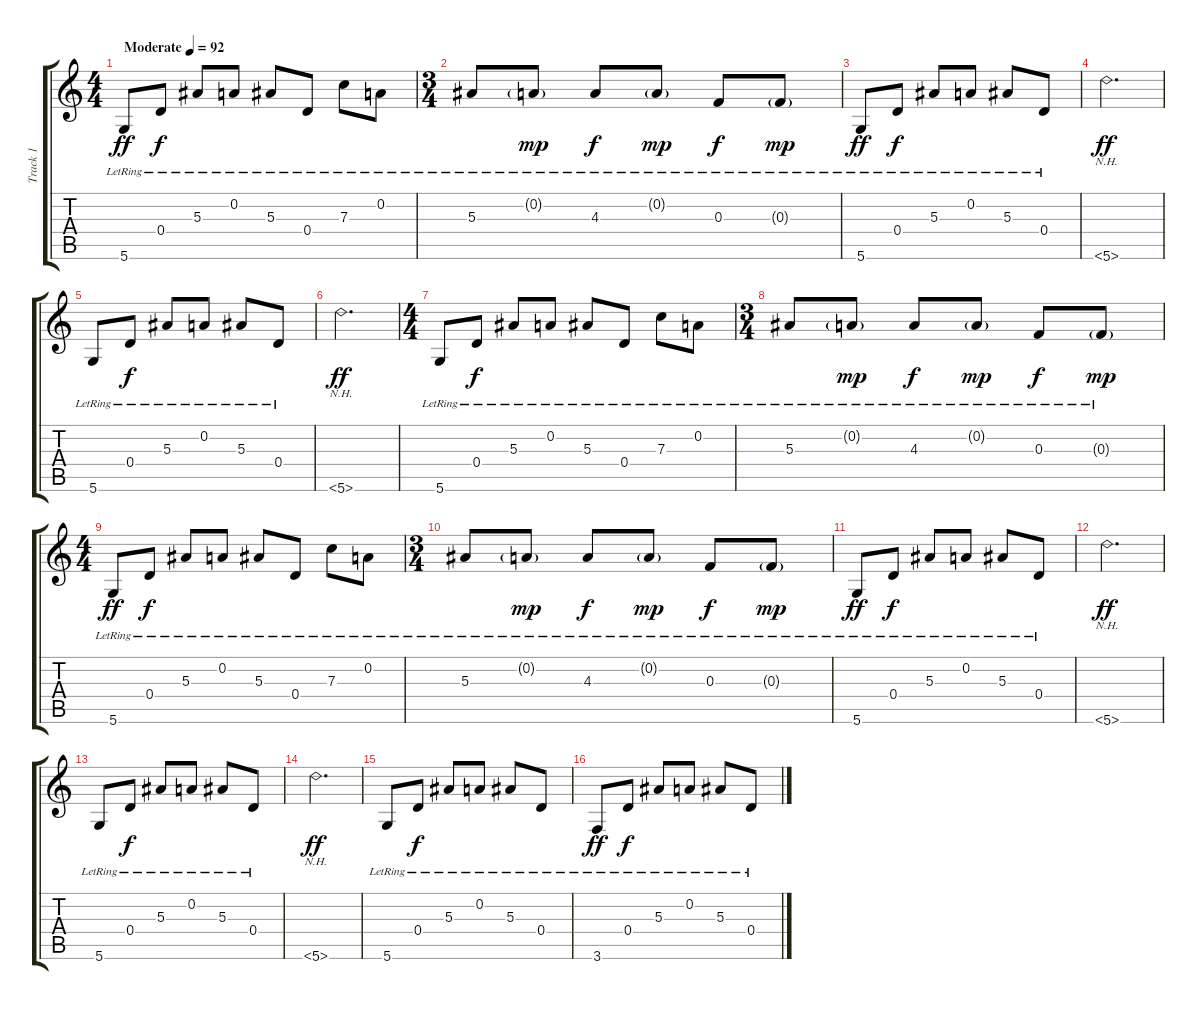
\track ("Track 1" "Track 1") {instrument acousticguitarsteel}
\staff {score tabs}
\tuning (D4 A3 F3 D3 Bb2 D2) {hide}
\ts (4 4)
\tempo (92 "Moderate")
\clef g2
\ks c
5.6{lr}.8{dy ff instrument acousticguitarsteel} 0.4{lr}.8{dy f} 5.3{lr}.8 0.2{lr}.8 5.3{lr}.8 0.4{lr}.8 7.3{lr}.8 0.2{lr}.8 |
\ts (3 4)
5.3{lr}.8 0.2{g lr}.8{dy mp} 4.3{lr}.8{dy f} 0.2{g lr}.8{dy mp} 0.3{lr}.8{dy f} 0.3{g lr}.8{dy mp} |
5.6{lr}.8{dy ff} 0.4{lr}.8{dy f} 5.3{lr}.8 0.2{lr}.8 5.3{lr}.8 0.4{lr}.8 |
5.6{nh}.2{d dy ff} |
5.6{lr}.8 0.4{lr}.8{dy f} 5.3{lr}.8 0.2{lr}.8 5.3{lr}.8 0.4{lr}.8 |
5.6{nh}.2{d dy ff} |
\ts (4 4)
5.6{lr}.8 0.4{lr}.8{dy f} 5.3{lr}.8 0.2{lr}.8 5.3{lr}.8 0.4{lr}.8 7.3{lr}.8 0.2{lr}.8 |
\ts (3 4)
5.3{lr}.8 0.2{g lr}.8{dy mp} 4.3{lr}.8{dy f} 0.2{g lr}.8{dy mp} 0.3{lr}.8{dy f} 0.3{g lr}.8{dy mp} |
\ts (4 4)
5.6{lr}.8{dy ff} 0.4{lr}.8{dy f} 5.3{lr}.8 0.2{lr}.8 5.3{lr}.8 0.4{lr}.8 7.3{lr}.8 0.2{lr}.8 |
\ts (3 4)
5.3{lr}.8 0.2{g lr}.8{dy mp} 4.3{lr}.8{dy f} 0.2{g lr}.8{dy mp} 0.3{lr}.8{dy f} 0.3{g lr}.8{dy mp} |
5.6{lr}.8{dy ff} 0.4{lr}.8{dy f} 5.3{lr}.8 0.2{lr}.8 5.3{lr}.8 0.4{lr}.8 |
5.6{nh}.2{d dy ff} |
5.6{lr}.8 0.4{lr}.8{dy f} 5.3{lr}.8 0.2{lr}.8 5.3{lr}.8 0.4{lr}.8 |
5.6{nh}.2{d dy ff} |
5.6{lr}.8 0.4{lr}.8{dy f} 5.3{lr}.8 0.2{lr}.8 5.3{lr}.8 0.4{lr}.8 |
3.6{lr}.8{dy ff} 0.4{lr}.8{dy f} 5.3{lr}.8 0.2{lr}.8 5.3{lr}.8 0.4{lr}.8
